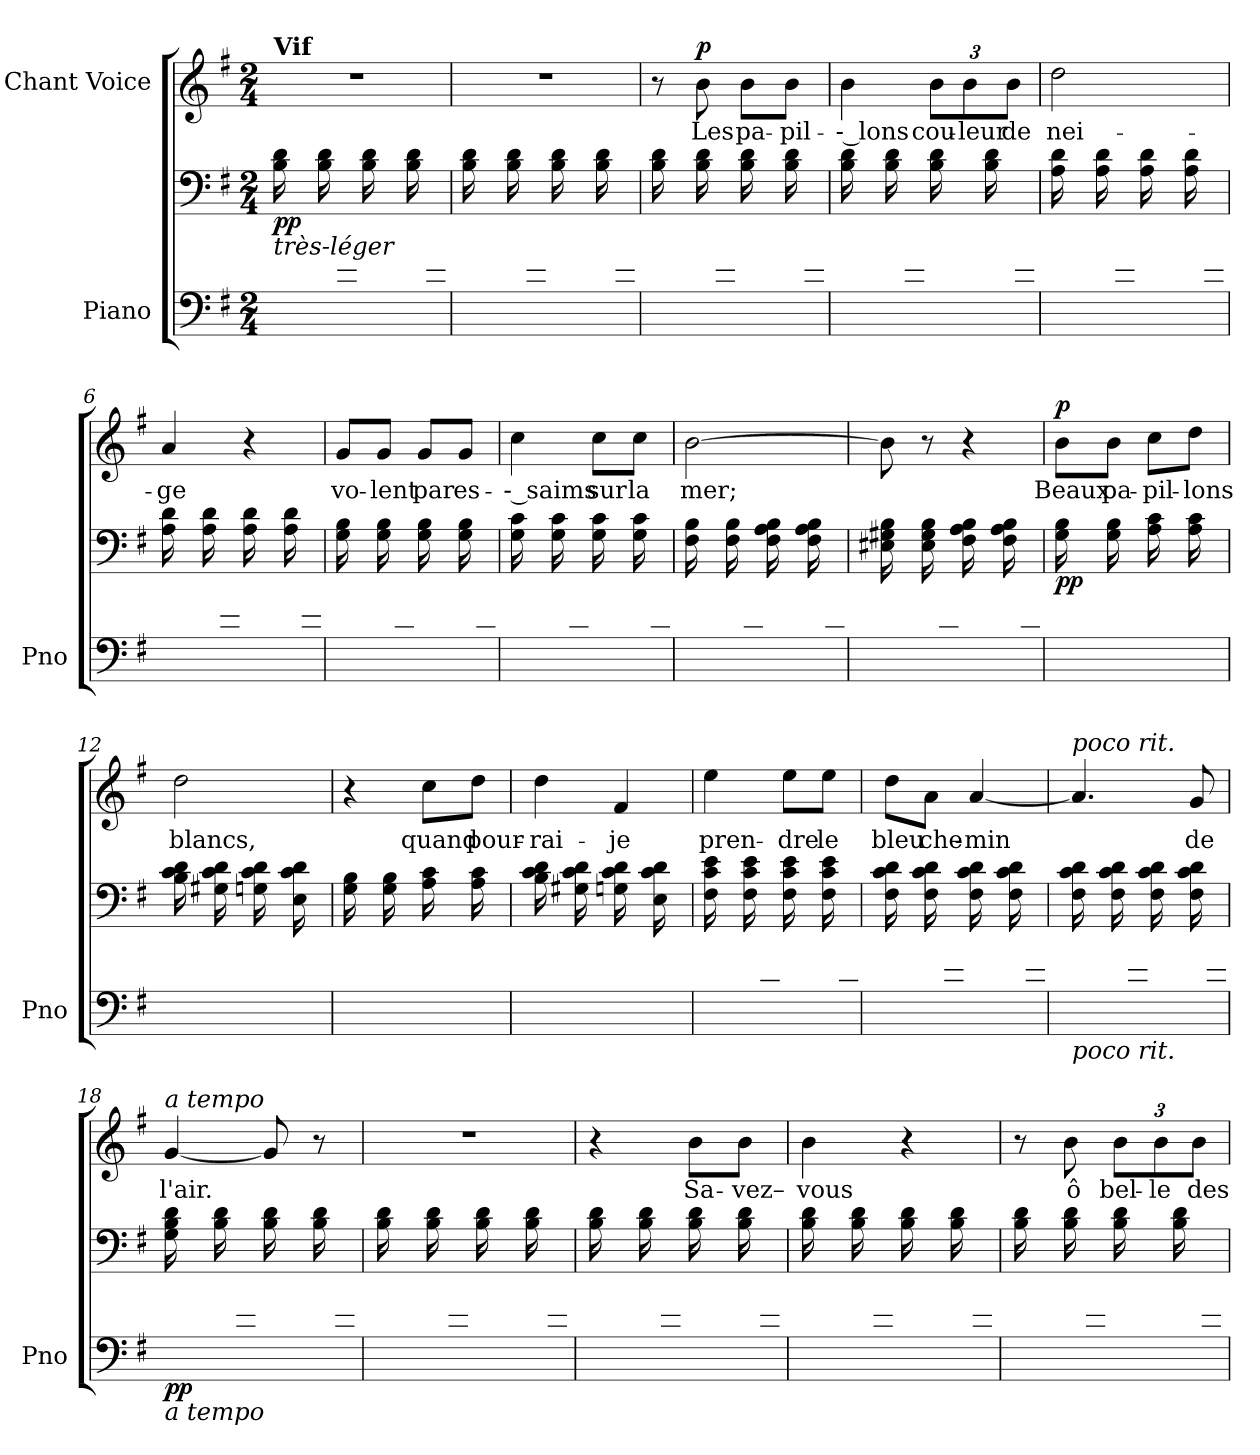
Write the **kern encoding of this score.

**kern	**kern	**dynam	**kern	**text	**dynam
*part2	*part2	*part2	*part1	*part1	*part1
*staff3	*staff2	*staff2/3	*staff1	*staff1	*staff1
*I"Piano	*	*	*I"Chant Voice	*	*
*I'Pno	*	*	*	*	*
*clefF4	*clefF4	*	*clefG2	*	*
*k[f#]	*k[f#]	*	*k[f#]	*	*
*M2/4	*M2/4	*	*M2/4	*	*
=1	=1	=1	=1	=1	=1
*^	*	*	*	*	*
!	!	!	!	!LO:TX:a:B:t=Vif	!	!
!	!	!LO:TX:b:i:t=très-léger	!	!	!	!
!	!	!	!LO:DY:b	!	!	!
16ryy	4ryy	16B\ 16d\LL	pp	2r	.	.
16G/	.	16ryy	.	.	.	.
16ryy	.	16B\ 16d\	.	.	.	.
16e/JJ	.	16ryy	.	.	.	.
16ryy	4ryy	16B\ 16d\LL	.	.	.	.
16G/	.	16ryy	.	.	.	.
16ryy	.	16B\ 16d\	.	.	.	.
16e/JJ	.	16ryy	.	.	.	.
=2	=2	=2	=2	=2	=2	=2
16ryy	4ryy	16B\ 16d\LL	.	2r	.	.
16G/	.	16ryy	.	.	.	.
16ryy	.	16B\ 16d\	.	.	.	.
16e/JJ	.	16ryy	.	.	.	.
16ryy	4ryy	16B\ 16d\LL	.	.	.	.
16G/	.	16ryy	.	.	.	.
16ryy	.	16B\ 16d\	.	.	.	.
16e/JJ	.	16ryy	.	.	.	.
=3	=3	=3	=3	=3	=3	=3
16ryy	4ryy	16B\ 16d\LL	.	8r	.	.
16G/	.	16ryy	.	.	.	.
!	!	!	!	!	!LO:LY:b	!LO:DY:a
16ryy	.	16B\ 16d\	.	8b\	Les	p
16e/JJ	.	16ryy	.	.	.	.
!	!	!	!	!	!LO:LY:b	!
16ryy	4ryy	16B\ 16d\LL	.	8b\L	pa-	.
16G/	.	16ryy	.	.	.	.
!	!	!	!	!	!LO:LY:b	!
16ryy	.	16B\ 16d\	.	8b\J	-pil-	.
16e/JJ	.	16ryy	.	.	.	.
!!LO:LB:g=z
=4	=4	=4	=4	=4	=4	=4
!	!	!	!	!	!LO:LY:b	!
16ryy	4ryy	16B\ 16d\LL	.	4b\	-- lons	.
16G/	.	16ryy	.	.	.	.
16ryy	.	16B\ 16d\	.	.	.	.
16e/JJ	.	16ryy	.	.	.	.
!	!	!	!	!	!LO:LY:b	!
16ryy	8ryy	16B\ 16d\LL	.	12b\L	cou-	.
16G/	.	16ryy	.	.	.	.
!	!	!	!	!	!LO:LY:b	!
.	.	.	.	12b\	-leur	.
16ryy	16ryy	16B\ 16d\	.	.	.	.
!	!	!	!	!	!LO:LY:b	!
.	.	.	.	12b\J	de	.
16e/JJ	16ryy	16ryy	.	.	.	.
=5	=5	=5	=5	=5	=5	=5
!	!	!	!	!	!LO:LY:b	!
16ryy	2ryy	16A\ 16d\LL	.	2dd\	nei-	.
16F#/	.	16ryy	.	.	.	.
16ryy	.	16A\ 16d\	.	.	.	.
16e/JJ	.	16ryy	.	.	.	.
16ryy	.	16A\ 16d\LL	.	.	.	.
16F#/	.	16ryy	.	.	.	.
16ryy	.	16A\ 16d\	.	.	.	.
16e/JJ	.	16ryy	.	.	.	.
=6	=6	=6	=6	=6	=6	=6
!	!	!	!	!	!LO:LY:b	!
16ryy	4ryy	16A\ 16d\LL	.	4a/	-ge	.
16F#/	.	16ryy	.	.	.	.
16ryy	.	16A\ 16d\	.	.	.	.
16e/JJ	.	16ryy	.	.	.	.
16ryy	8ryy	16A\ 16d\LL	.	4r	.	.
16F#/	.	16ryy	.	.	.	.
16ryy	16ryy	16A\ 16d\	.	.	.	.
16e/JJ	16ryy	16ryy	.	.	.	.
!!LO:LB:g=z
=7	=7	=7	=7	=7	=7	=7
!	!	!	!	!	!LO:LY:b	!
16ryy	2ryy	16G\ 16B\LL	.	8g/L	vo-	.
16E/	.	16ryy	.	.	.	.
!	!	!	!	!	!LO:LY:b	!
16ryy	.	16G\ 16B\	.	8g/J	-lent	.
16c/JJ	.	16ryy	.	.	.	.
!	!	!	!	!	!LO:LY:b	!
16ryy	.	16G\ 16B\LL	.	8g/L	par	.
16E/	.	16ryy	.	.	.	.
!	!	!	!	!	!LO:LY:b	!
16ryy	.	16G\ 16B\	.	8g/J	es-	.
16c/JJ	.	16ryy	.	.	.	.
!!LO:PB:g=z
=8	=8	=8	=8	=8	=8	=8
!	!	!	!	!	!LO:LY:b	!
16ryy	2ryy	16G\ 16c\LL	.	4cc\	-- saims	.
16E/	.	16ryy	.	.	.	.
16ryy	.	16G\ 16c\	.	.	.	.
16d/JJ	.	16ryy	.	.	.	.
!	!	!	!	!	!LO:LY:b	!
16ryy	.	16G\ 16c\LL	.	8cc\L	sur	.
16E/	.	16ryy	.	.	.	.
!	!	!	!	!	!LO:LY:b	!
16ryy	.	16G\ 16c\	.	8cc\J	la	.
16d/JJ	.	16ryy	.	.	.	.
=9	=9	=9	=9	=9	=9	=9
!	!	!	!	!	!LO:LY:b	!
16ryy	2ryy	16F#\ 16B\LL	.	[2b\	mer;	.
16D#X/	.	16ryy	.	.	.	.
16ryy	.	16F#\ 16B\	.	.	.	.
16c/JJ	.	16ryy	.	.	.	.
16ryy	.	16F#\ 16A\ 16B\LL	.	.	.	.
16BB/	.	16ryy	.	.	.	.
16ryy	.	16F#\ 16A\ 16B\	.	.	.	.
16c/JJ	.	16ryy	.	.	.	.
=10	=10	=10	=10	=10	=10	=10
16ryy	2ryy	16E#X\ 16G#X\ 16B\LL	.	8b\]	.	.
16C##X/	.	16ryy	.	.	.	.
16ryy	.	16E#\ 16G#\ 16B\	.	8r	.	.
16cn/JJ	.	16ryy	.	.	.	.
16ryy	.	16F#\ 16A\ 16B\LL	.	4r	.	.
16D#X/	.	16ryy	.	.	.	.
16ryy	.	16F#\ 16A\ 16B\	.	.	.	.
16c/JJ	.	16ryy	.	.	.	.
!!LO:LB:g=z
=11	=11	=11	=11	=11	=11	=11
!	!	!	!LO:DY:b	!	!LO:LY:b	!LO:DY:a
16ryy	2ryy	16G\ 16B\LL	pp	8b\L	Beaux	p
16F#/	.	16ryy	.	.	.	.
!	!	!	!	!	!LO:LY:b	!
16ryy	.	16G\ 16B\	.	8b\J	pa-	.
16G#X/JJ	.	16ryy	.	.	.	.
!	!	!	!	!	!LO:LY:b	!
16ryy	.	16A\ 16c\LL	.	8cc\L	-pil-	.
16G#X/	.	16ryy	.	.	.	.
!	!	!	!	!	!LO:LY:b	!
16ryy	.	16A\ 16c\	.	8dd\J	-lons	.
16A#X/JJ	.	16ryy	.	.	.	.
!!LO:PB:g=z
=12	=12	=12	=12	=12	=12	=12
!	!	!	!	!	!LO:LY:b	!
16ryy	2ryy	16B\ 16c\ 16d\LL	.	2dd\	blancs,	.
16An/	.	16ryy	.	.	.	.
16ryy	.	16G#X\ 16c\ 16d\	.	.	.	.
16A/JJ	.	16ryy	.	.	.	.
16ryy	.	16Gn\ 16c\ 16d\LL	.	.	.	.
16F#/	.	16ryy	.	.	.	.
16ryy	.	16E\ 16c\ 16d\	.	.	.	.
16D/JJ	.	16ryy	.	.	.	.
=13	=13	=13	=13	=13	=13	=13
16ryy	2ryy	16G\ 16B\LL	.	4r	.	.
16F#/	.	16ryy	.	.	.	.
16ryy	.	16G\ 16B\	.	.	.	.
16G#X/JJ	.	16ryy	.	.	.	.
!	!	!	!	!	!LO:LY:b	!
16ryy	.	16A\ 16c\LL	.	8cc\L	quand	.
16G#/	.	16ryy	.	.	.	.
!	!	!	!	!	!LO:LY:b	!
16ryy	.	16A\ 16c\	.	8dd\J	pour-	.
16A#X/JJ	.	16ryy	.	.	.	.
=14	=14	=14	=14	=14	=14	=14
!	!	!	!	!	!LO:LY:b	!
16ryy	2ryy	16B\ 16c\ 16d\LL	.	4dd\	-rai-	.
16An/	.	16ryy	.	.	.	.
16ryy	.	16G#X\ 16c\ 16d\	.	.	.	.
16A/JJ	.	16ryy	.	.	.	.
!	!	!	!	!	!LO:LY:b	!
16ryy	.	16Gn\ 16c\ 16d\LL	.	4f#/	-je	.
16F#/	.	16ryy	.	.	.	.
16ryy	.	16E\ 16c\ 16d\	.	.	.	.
16D/JJ	.	16ryy	.	.	.	.
!!LO:LB:g=z
=15	=15	=15	=15	=15	=15	=15
!	!	!	!	!	!LO:LY:b	!
16ryy	2ryy	16F#\ 16c\ 16e\LL	.	4ee\	pren-	.
16D/	.	16ryy	.	.	.	.
16ryy	.	16F#\ 16c\ 16e\	.	.	.	.
16d/JJ	.	16ryy	.	.	.	.
!	!	!	!	!	!LO:LY:b	!
16ryy	.	16F#\ 16c\ 16e\LL	.	8ee\L	-dre	.
16D/	.	16ryy	.	.	.	.
!	!	!	!	!	!LO:LY:b	!
16ryy	.	16F#\ 16c\ 16e\	.	8ee\J	le	.
16d/JJ	.	16ryy	.	.	.	.
!!LO:LB:g=z
=16	=16	=16	=16	=16	=16	=16
!	!	!	!	!	!LO:LY:b	!
16ryy	2ryy	16F#\ 16c\ 16d\LL	.	8dd\L	bleu	.
16D/	.	16ryy	.	.	.	.
!	!	!	!	!	!LO:LY:b	!
16ryy	.	16F#\ 16c\ 16d\	.	8a\J	che-	.
16e/JJ	.	16ryy	.	.	.	.
!	!	!	!	!	!LO:LY:b	!
16ryy	.	16F#\ 16c\ 16d\LL	.	[4a/	-min	.
16D/	.	16ryy	.	.	.	.
16ryy	.	16F#\ 16c\ 16d\	.	.	.	.
16e/JJ	.	16ryy	.	.	.	.
=17	=17	=17	=17	=17	=17	=17
!	!	!	!	!LO:TX:a:i:t=poco rit.	!	!
!LO:TX:b:i:t=poco rit.	!	!	!	!	!	!
16ryy	2ryy	16F#\ 16c\ 16d\LL	.	4.a/]	.	.
16D/	.	16ryy	.	.	.	.
16ryy	.	16F#\ 16c\ 16d\	.	.	.	.
16e/JJ	.	16ryy	.	.	.	.
16ryy	.	16F#\ 16c\ 16d\LL	.	.	.	.
16D/	.	16ryy	.	.	.	.
!	!	!	!	!	!LO:LY:b	!
16ryy	.	16F#\ 16c\ 16d\	.	8g/	de	.
16e/JJ	.	16ryy	.	.	.	.
=18	=18	=18	=18	=18	=18	=18
!	!	!	!	!LO:TX:a:i:t=a tempo	!	!
!LO:TX:b:i:t=a tempo	!	!	!	!	!	!
!	!	!	!LO:DY:b=2	!	!LO:LY:b	!
16ryy	2ryy	16G\ 16B\ 16d\LL	pp	[4g/	l'air.	.
16G/	.	16ryy	.	.	.	.
16ryy	.	16B\ 16d\	.	.	.	.
16e/JJ	.	16ryy	.	.	.	.
16ryy	.	16B\ 16d\LL	.	8g/]	.	.
16G/	.	16ryy	.	.	.	.
16ryy	.	16B\ 16d\	.	8r	.	.
16e/JJ	.	16ryy	.	.	.	.
!!LO:LB:g=z
=19	=19	=19	=19	=19	=19	=19
16ryy	2ryy	16B\ 16d\LL	.	2r	.	.
16G/	.	16ryy	.	.	.	.
16ryy	.	16B\ 16d\	.	.	.	.
16e/JJ	.	16ryy	.	.	.	.
16ryy	.	16B\ 16d\LL	.	.	.	.
16G/	.	16ryy	.	.	.	.
16ryy	.	16B\ 16d\	.	.	.	.
16e/JJ	.	16ryy	.	.	.	.
!!LO:PB:g=z
=20	=20	=20	=20	=20	=20	=20
16ryy	2ryy	16B\ 16d\LL	.	4r	.	.
16G/	.	16ryy	.	.	.	.
16ryy	.	16B\ 16d\	.	.	.	.
16e/JJ	.	16ryy	.	.	.	.
!	!	!	!	!	!LO:LY:b	!
16ryy	.	16B\ 16d\LL	.	8b\L	Sa-	.
16G/	.	16ryy	.	.	.	.
!	!	!	!	!	!LO:LY:b	!
16ryy	.	16B\ 16d\	.	8b\J	-vez–	.
16e/JJ	.	16ryy	.	.	.	.
=21	=21	=21	=21	=21	=21	=21
!	!	!	!	!	!LO:LY:b	!
16ryy	2ryy	16B\ 16d\LL	.	4b\	vous	.
16G/	.	16ryy	.	.	.	.
16ryy	.	16B\ 16d\	.	.	.	.
16e/JJ	.	16ryy	.	.	.	.
16ryy	.	16B\ 16d\LL	.	4r	.	.
16G/	.	16ryy	.	.	.	.
16ryy	.	16B\ 16d\	.	.	.	.
16e/JJ	.	16ryy	.	.	.	.
=22	=22	=22	=22	=22	=22	=22
16ryy	2ryy	16B\ 16d\LL	.	8r	.	.
16G/	.	16ryy	.	.	.	.
!	!	!	!	!	!LO:LY:b	!
16ryy	.	16B\ 16d\	.	8b\	ô	.
16e/JJ	.	16ryy	.	.	.	.
!	!	!	!	!	!LO:LY:b	!
16ryy	.	16B\ 16d\LL	.	12b\L	bel-	.
16G/	.	16ryy	.	.	.	.
!	!	!	!	!	!LO:LY:b	!
.	.	.	.	12b\	-le	.
16ryy	.	16B\ 16d\	.	.	.	.
!	!	!	!	!	!LO:LY:b	!
.	.	.	.	12b\J	des	.
16e/JJ	.	16ryy	.	.	.	.
*v	*v	*	*	*	*	*
=	=	=	=	=	=
*-	*-	*-	*-	*-	*-
